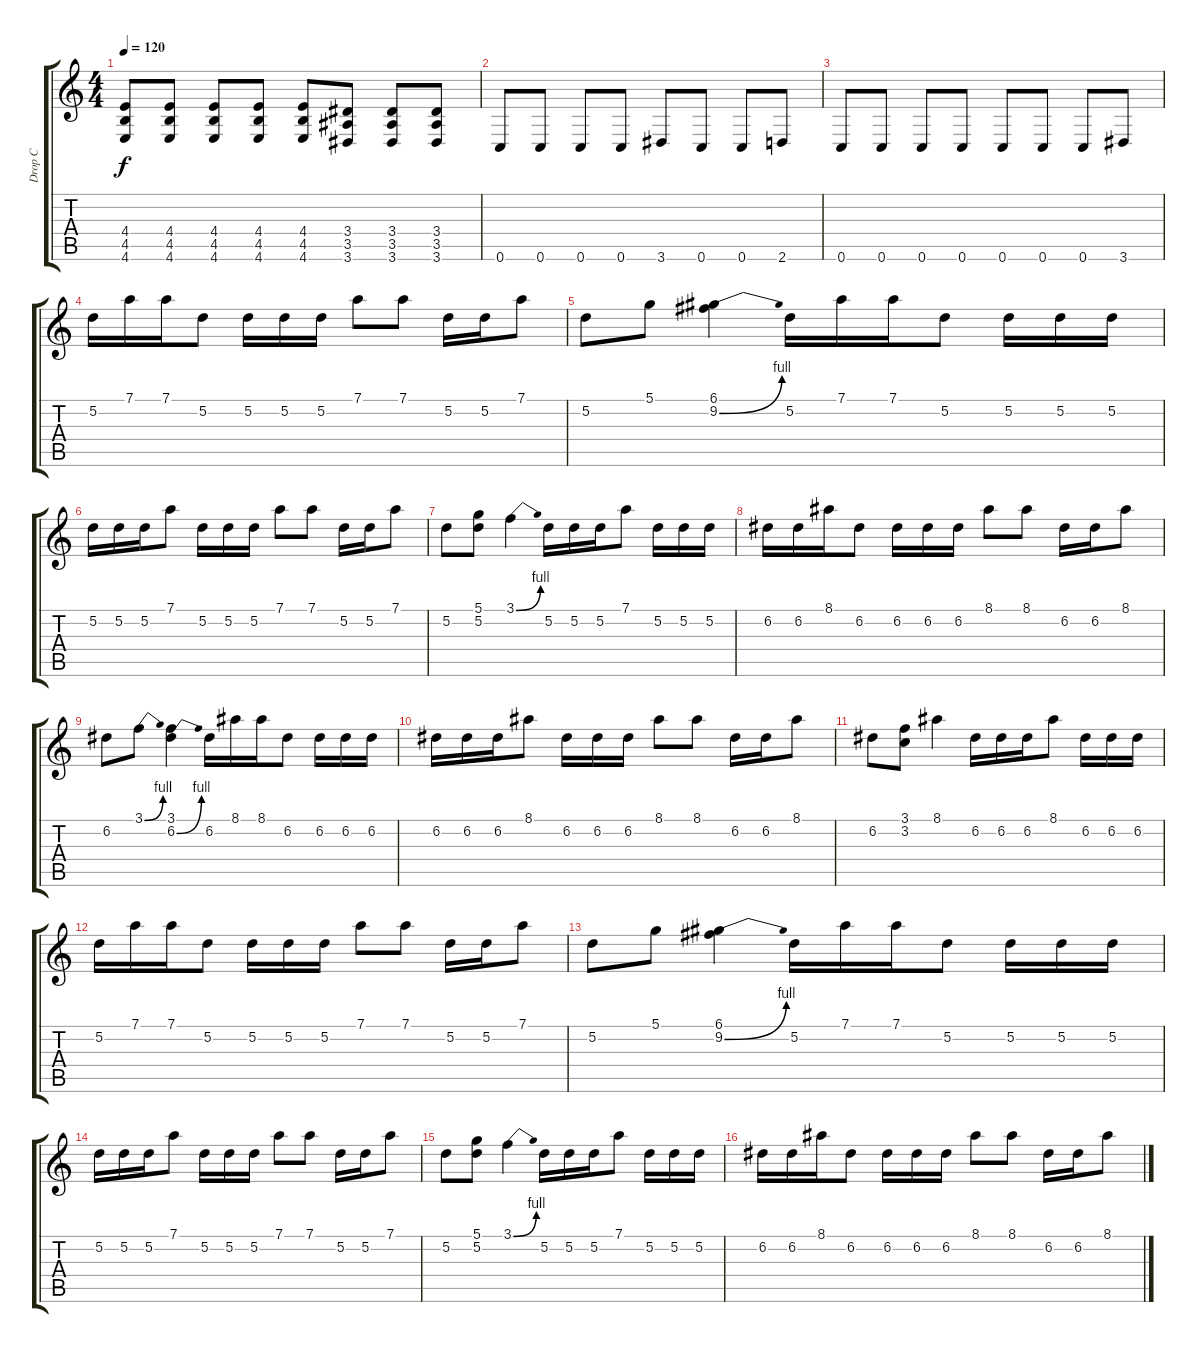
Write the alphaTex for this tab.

\track ("Drop C" "Drop C") {instrument distortionguitar}
\staff {score tabs}
\tuning (D4 A3 F3 C3 G2 C2) {hide}
\ts (4 4)
\tempo 120
\clef g2
\ks c
(4.4{t} 4.5{t} 4.6{t}).8{dy f} (4.4 4.5 4.6).8 (4.4 4.5 4.6).8 (4.4 4.5 4.6).8 (4.4 4.5 4.6).8 (3.4 3.5 3.6).8 (3.4 3.5 3.6).8 (3.4 3.5 3.6).8 |
0.6.8 0.6.8 0.6.8 0.6.8 3.6.8 0.6.8 0.6.8 2.6.8 |
0.6.8 0.6.8 0.6.8 0.6.8 0.6.8 0.6.8 0.6.8 3.6.8 |
5.2.16 7.1.16 7.1.16 5.2.8 5.2.16 5.2.16 5.2.16 7.1.8 7.1.8 5.2.16 5.2.16 7.1.8 |
5.2.8 5.1.8 (6.1 9.2{be (bend 0 0 60 4)}).4 5.2.16 7.1.16 7.1.16 5.2.8 5.2.16 5.2.16 5.2.16 |
5.2.16 5.2.16 5.2.16 7.1.8 5.2.16 5.2.16 5.2.16 7.1.8 7.1.8 5.2.16 5.2.16 7.1.8 |
5.2.8 (5.1 5.2).8 3.1{be (bend 0 0 60 4)}.4 5.2.16 5.2.16 5.2.16 7.1.8 5.2.16 5.2.16 5.2.16 |
6.2.16 6.2.16 8.1.16 6.2.8 6.2.16 6.2.16 6.2.16 8.1.8 8.1.8 6.2.16 6.2.16 8.1.8 |
6.2.8 3.1{be (bend 0 0 60 4)}.8 (3.1 6.2{be (bend 0 0 60 4)}).4 6.2.16 8.1.16 8.1.16 6.2.8 6.2.16 6.2.16 6.2.16 |
6.2.16 6.2.16 6.2.16 8.1.8 6.2.16 6.2.16 6.2.16 8.1.8 8.1.8 6.2.16 6.2.16 8.1.8 |
6.2.8 (3.1 3.2).8 8.1.4 6.2.16 6.2.16 6.2.16 8.1.8 6.2.16 6.2.16 6.2.16 |
5.2.16 7.1.16 7.1.16 5.2.8 5.2.16 5.2.16 5.2.16 7.1.8 7.1.8 5.2.16 5.2.16 7.1.8 |
5.2.8 5.1.8 (6.1 9.2{be (bend 0 0 60 4)}).4 5.2.16 7.1.16 7.1.16 5.2.8 5.2.16 5.2.16 5.2.16 |
5.2.16 5.2.16 5.2.16 7.1.8 5.2.16 5.2.16 5.2.16 7.1.8 7.1.8 5.2.16 5.2.16 7.1.8 |
5.2.8 (5.1 5.2).8 3.1{be (bend 0 0 60 4)}.4 5.2.16 5.2.16 5.2.16 7.1.8 5.2.16 5.2.16 5.2.16 |
6.2.16 6.2.16 8.1.16 6.2.8 6.2.16 6.2.16 6.2.16 8.1.8 8.1.8 6.2.16 6.2.16 8.1.8
